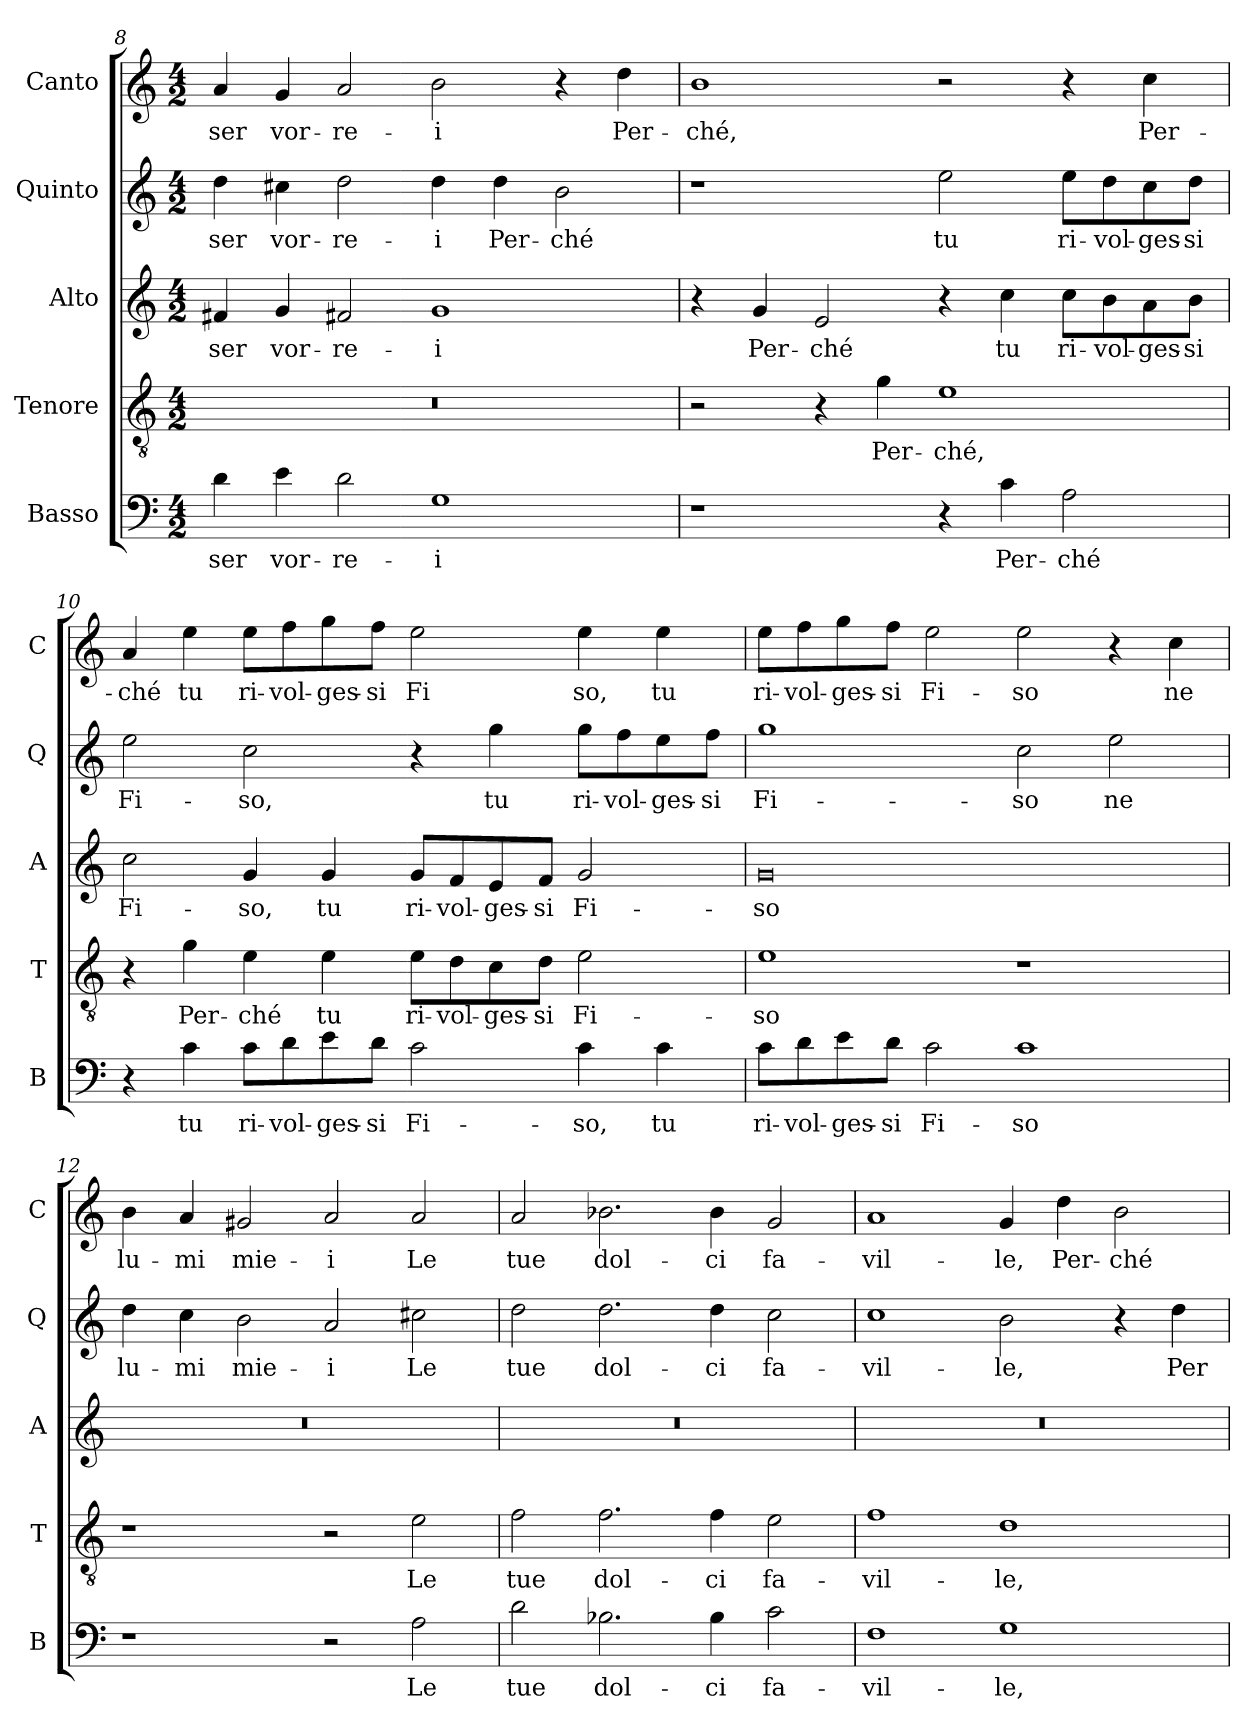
**kern	**text	**kern	**text	**kern	**text	**kern	**text	**kern	**text
*part5	*part5	*part4	*part4	*part3	*part3	*part2	*part2	*part1	*part1
*staff5	*staff5	*staff4	*staff4	*staff3	*staff3	*staff2	*staff2	*staff1	*staff1
*I"Basso	*	*I"Tenore	*	*I"Alto	*	*I"Quinto	*	*I"Canto	*
*I'B	*	*I'T	*	*I'A	*	*I'Q	*	*I'C	*
*clefF4	*	*clefGv2	*	*clefG2	*	*clefG2	*	*clefG2	*
*k[]	*	*k[]	*	*k[]	*	*k[]	*	*k[]	*
*M4/2	*	*M4/2	*	*M4/2	*	*M4/2	*	*M4/2	*
=8	=8	=8	=8	=8	=8	=8	=8	=8	=8
4d	-ser	0r	.	4f#X	-ser	4dd	-ser	4a	-ser
4e	vor-	.	.	4g	vor-	4cc#X	vor-	4g	vor-
2d	-re-	.	.	2f#X	-re-	2dd	-re-	2a	-re-
1G	-i	.	.	1g	-i	4dd	-i	2b	-i
.	.	.	.	.	.	4dd	Per-	.	.
.	.	.	.	.	.	2b	-ché	4r	.
.	.	.	.	.	.	.	.	4dd	Per-
=9	=9	=9	=9	=9	=9	=9	=9	=9	=9
1r	.	2r	.	4r	.	1r	.	1b	-ché,
.	.	.	.	4g	Per-	.	.	.	.
.	.	4r	.	2e	-ché	.	.	.	.
.	.	4g	Per-	.	.	.	.	.	.
4r	.	1e	-ché,	4r	.	2ee	tu	2r	.
4c	Per-	.	.	4cc	tu	.	.	.	.
2A	-ché	.	.	8cc\L	ri-	8ee\L	ri-	4r	.
.	.	.	.	8b\	-vol-	8dd\	-vol-	.	.
.	.	.	.	8a\	-ges-	8cc\	-ges-	4cc	Per-
.	.	.	.	8b\J	-si	8dd\J	-si	.	.
=10	=10	=10	=10	=10	=10	=10	=10	=10	=10
4r	.	4r	.	2cc	Fi-	2ee	Fi-	4a	-ché
4c	tu	4g	Per-	.	.	.	.	4ee	tu
8c\L	ri-	4e	-ché	4g	-so,	2cc	-so,	8ee\L	ri-
8d\	-vol-	.	.	.	.	.	.	8ff\	-vol-
8e\	-ges-	4e	tu	4g	tu	.	.	8gg\	-ges-
8d\J	-si	.	.	.	.	.	.	8ff\J	-si
2c	Fi-	8e\L	ri-	8g/L	ri-	4r	.	2ee	Fi
.	.	8d\	-vol-	8f/	-vol-	.	.	.	.
.	.	8c\	-ges-	8e/	-ges-	4gg	tu	.	.
.	.	8d\J	-si	8f/J	-si	.	.	.	.
4c	-so,	2e	Fi-	2g	Fi-	8gg\L	ri-	4ee	so,
.	.	.	.	.	.	8ff\	-vol-	.	.
4c	tu	.	.	.	.	8ee\	-ges-	4ee	tu
.	.	.	.	.	.	8ff\J	-si	.	.
=11	=11	=11	=11	=11	=11	=11	=11	=11	=11
8c\L	ri-	1e	-so	0g	-so	1gg	Fi-	8ee\L	ri-
8d\	-vol-	.	.	.	.	.	.	8ff\	-vol-
8e\	-ges-	.	.	.	.	.	.	8gg\	-ges-
8d\J	-si	.	.	.	.	.	.	8ff\J	-si
2c	Fi-	.	.	.	.	.	.	2ee	Fi-
1c	-so	1r	.	.	.	2cc	-so	2ee	-so
.	.	.	.	.	.	2ee	ne	4r	.
.	.	.	.	.	.	.	.	4cc	ne
=12	=12	=12	=12	=12	=12	=12	=12	=12	=12
1r	.	1r	.	0r	.	4dd	lu-	4b	lu-
.	.	.	.	.	.	4cc	-mi	4a	-mi
.	.	.	.	.	.	2b	mie-	2g#X	mie-
2r	.	2r	.	.	.	2a	-i	2a	-i
2A	Le	2e	Le	.	.	2cc#X	Le	2a	Le
=13	=13	=13	=13	=13	=13	=13	=13	=13	=13
2d	tue	2f	tue	0r	.	2dd	tue	2a	tue
2.B-X	dol-	2.f	dol-	.	.	2.dd	dol-	2.b-X	dol-
4B-	-ci	4f	-ci	.	.	4dd	-ci	4b-	-ci
2c	fa-	2e	fa-	.	.	2cc	fa-	2g	fa-
=14	=14	=14	=14	=14	=14	=14	=14	=14	=14
1F	-vil-	1f	-vil-	0r	.	1cc	-vil-	1a	-vil-
1G	-le,	1d	-le,	.	.	2b	-le,	4g	-le,
.	.	.	.	.	.	.	.	4dd	Per-
.	.	.	.	.	.	4r	.	2b	-ché
.	.	.	.	.	.	4dd	Per-	.	.
=	=	=	=	=	=	=	=	=	=
*-	*-	*-	*-	*-	*-	*-	*-	*-	*-
